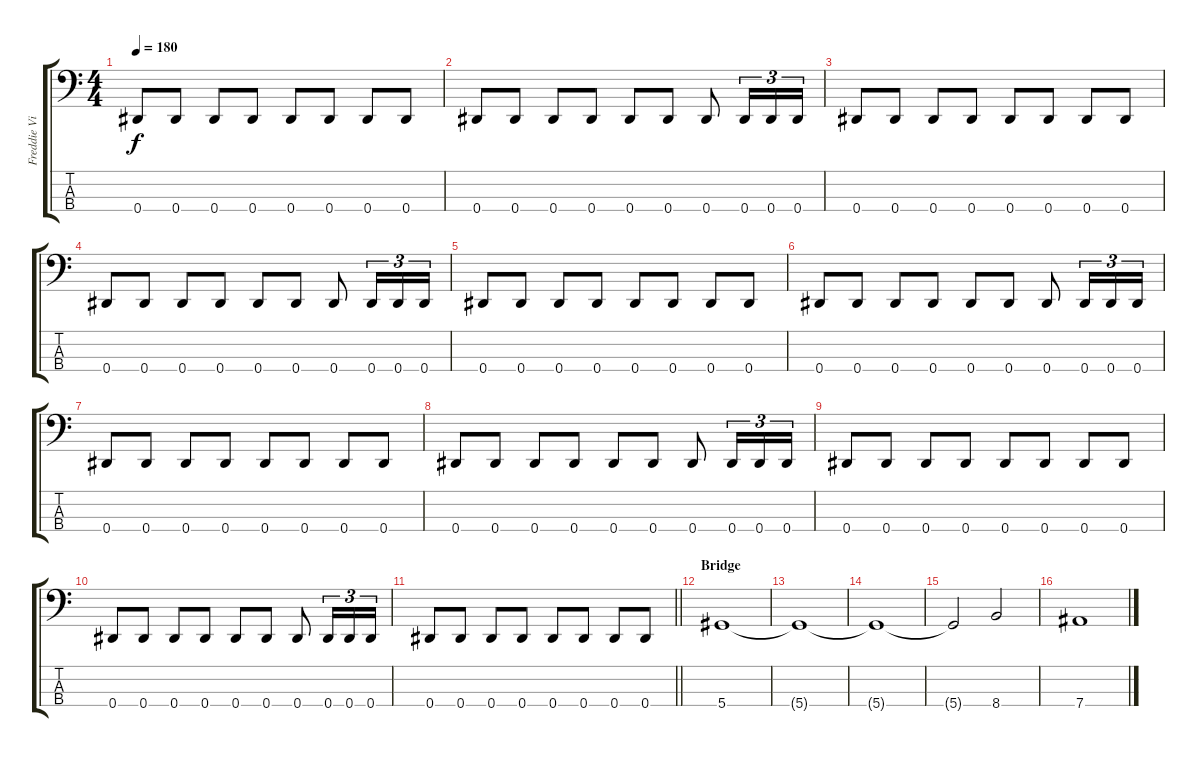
\track ("Freddie Vidales" "Freddie Vi") {instrument electricbassfinger}
\staff {score tabs}
\tuning (Gb2 Db2 Ab1 Eb1) {hide}
\ts (4 4)
\tempo 180
\clef f4
\ks c
0.4.8{dy f} 0.4.8 0.4.8 0.4.8 0.4.8 0.4.8 0.4.8 0.4.8 |
0.4.8 0.4.8 0.4.8 0.4.8 0.4.8 0.4.8 0.4.8 0.4.16{tu (3 2)} 0.4.16{tu (3 2)} 0.4.16{tu (3 2)} |
0.4.8 0.4.8 0.4.8 0.4.8 0.4.8 0.4.8 0.4.8 0.4.8 |
0.4.8 0.4.8 0.4.8 0.4.8 0.4.8 0.4.8 0.4.8 0.4.16{tu (3 2)} 0.4.16{tu (3 2)} 0.4.16{tu (3 2)} |
0.4.8 0.4.8 0.4.8 0.4.8 0.4.8 0.4.8 0.4.8 0.4.8 |
0.4.8 0.4.8 0.4.8 0.4.8 0.4.8 0.4.8 0.4.8 0.4.16{tu (3 2)} 0.4.16{tu (3 2)} 0.4.16{tu (3 2)} |
0.4.8 0.4.8 0.4.8 0.4.8 0.4.8 0.4.8 0.4.8 0.4.8 |
0.4.8 0.4.8 0.4.8 0.4.8 0.4.8 0.4.8 0.4.8 0.4.16{tu (3 2)} 0.4.16{tu (3 2)} 0.4.16{tu (3 2)} |
0.4.8 0.4.8 0.4.8 0.4.8 0.4.8 0.4.8 0.4.8 0.4.8 |
0.4.8 0.4.8 0.4.8 0.4.8 0.4.8 0.4.8 0.4.8 0.4.16{tu (3 2)} 0.4.16{tu (3 2)} 0.4.16{tu (3 2)} |
\barLineRight lightlight
0.4.8 0.4.8 0.4.8 0.4.8 0.4.8 0.4.8 0.4.8 0.4.8 |
\section ("" "Bridge")
5.4.1 |
5.4{t}.1 |
5.4{t}.1 |
5.4{t}.2 8.4.2 |
7.4.1
